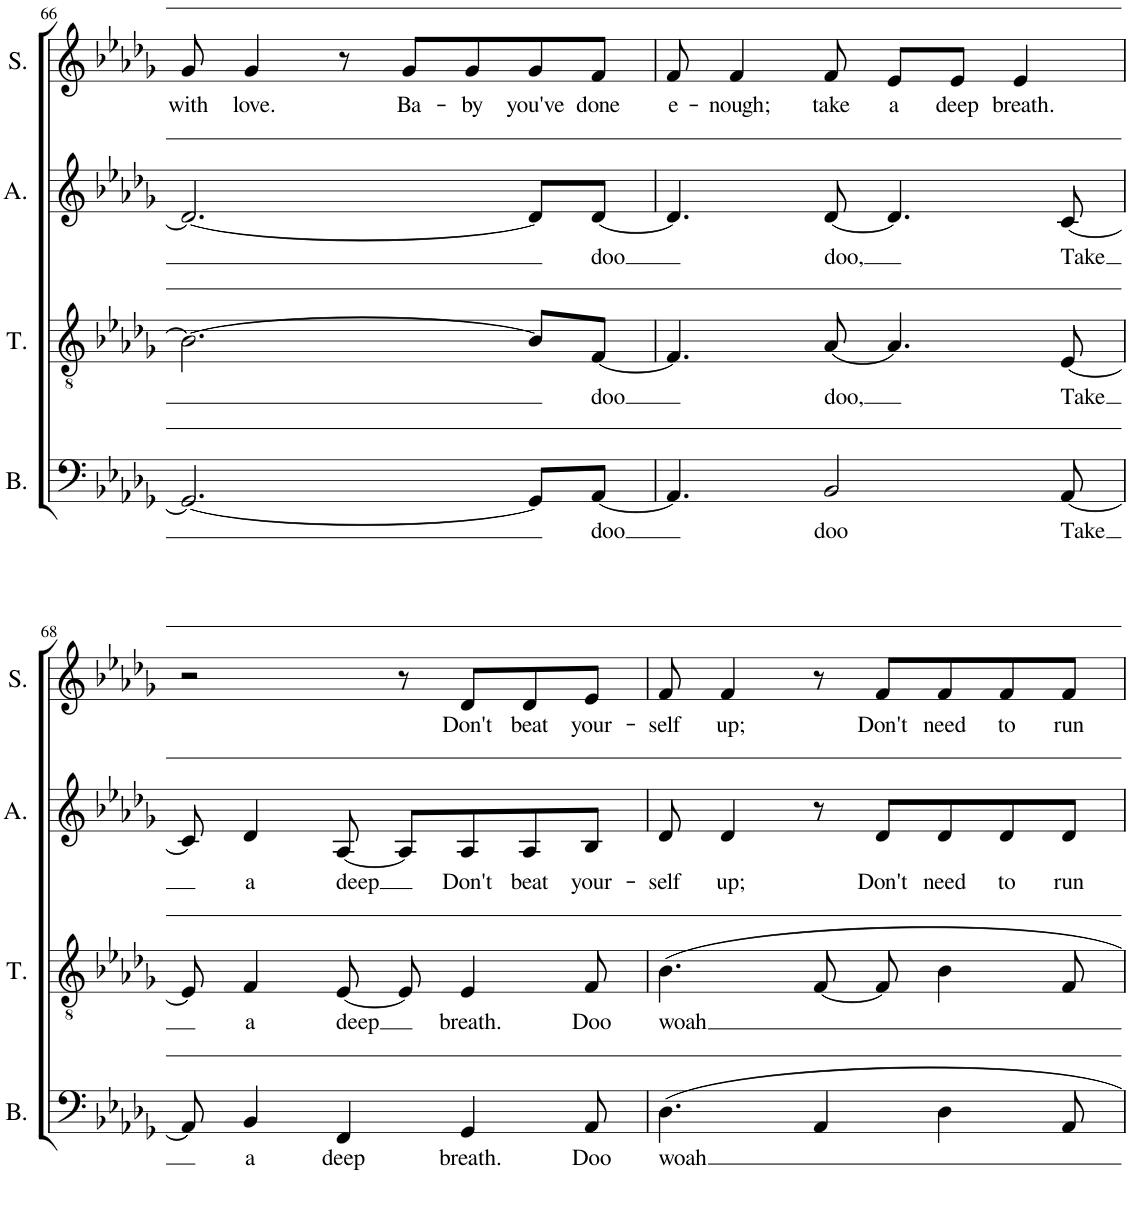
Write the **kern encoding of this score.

**kern	**text	**kern	**text	**kern	**text	**kern	**text
*part4	*part4	*part3	*part3	*part2	*part2	*part1	*part1
*staff4	*staff4	*staff3	*staff3	*staff2	*staff2	*staff1	*staff1
*I"Bass	*	*I"Tenor	*	*I"Alto	*	*I"Soprano	*
*I'B.	*	*I'T.	*	*I'A.	*	*I'S.	*
!!LO:PB:g=z
*clefF4	*	*clefGv2	*	*clefG2	*	*clefG2	*
*k[b-e-a-d-g-]	*	*k[b-e-a-d-g-]	*	*k[b-e-a-d-g-]	*	*k[b-e-a-d-g-]	*
*M4/4	*	*M4/4	*	*M4/4	*	*M4/4	*
=66	=66	=66	=66	=66	=66	=66	=66
!	!	!	!	!	!	!	!LO:LY:b
2.GG-/_	.	2.B-\_	.	2.d-/_	.	8g-/	with
!	!	!	!	!	!	!	!LO:LY:b
.	.	.	.	.	.	4g-/	love.
.	.	.	.	.	.	8r	.
!	!	!	!	!	!	!	!LO:LY:b
.	.	.	.	.	.	8g-/L	Ba-
!	!	!	!	!	!	!	!LO:LY:b
.	.	.	.	.	.	8g-/	-by
!	!	!	!	!	!	!	!LO:LY:b
8GG-/L]	.	8B-/L]	.	8d-/L]	.	8g-/	you've
!	!LO:LY:b	!	!LO:LY:b	!	!LO:LY:b	!	!LO:LY:b
[8AA-/J	doo	[8F/J	doo	[8d-/J	doo	8f/J	done
=67	=67	=67	=67	=67	=67	=67	=67
!	!	!	!	!	!	!	!LO:LY:b
4.AA-/]	.	4.F/]	.	4.d-/]	.	8f/	e-
!	!	!	!	!	!	!	!LO:LY:b
.	.	.	.	.	.	4f/	-nough;
!	!LO:LY:b	!	!LO:LY:b	!	!LO:LY:b	!	!LO:LY:b
2BB-/	doo	[8A-/	doo,	[8d-/	doo,	8f/	take
!	!	!	!	!	!	!	!LO:LY:b
.	.	4.A-/]	.	4.d-/]	.	8e-/L	a
!	!	!	!	!	!	!	!LO:LY:b
.	.	.	.	.	.	8e-/J	deep
!	!	!	!	!	!	!	!LO:LY:b
.	.	.	.	.	.	4e-/	breath.
!	!LO:LY:b	!	!LO:LY:b	!	!LO:LY:b	!	!
[8AA-/	Take	[8E-/	Take	[8c/	Take	.	.
!!LO:LB:g=z
=68	=68	=68	=68	=68	=68	=68	=68
8AA-/]	.	8E-/]	.	8c/]	.	2r	.
!	!LO:LY:b	!	!LO:LY:b	!	!LO:LY:b	!	!
4BB-/	a	4F/	a	4d-/	a	.	.
!	!LO:LY:b	!	!LO:LY:b	!	!LO:LY:b	!	!
4FF/	deep	[8E-/	deep	[8A-/	deep	.	.
.	.	8E-/]	.	8A-/L]	.	8r	.
!	!LO:LY:b	!	!LO:LY:b	!	!LO:LY:b	!	!LO:LY:b
4GG-/	breath.	4E-/	breath.	8A-/	Don't	8d-/L	Don't
!	!	!	!	!	!LO:LY:b	!	!LO:LY:b
.	.	.	.	8A-/	beat	8d-/	beat
!	!LO:LY:b	!	!LO:LY:b	!	!LO:LY:b	!	!LO:LY:b
8AA-/	Doo	8F/	Doo	8B-/J	your-	8e-/J	your-
=69	=69	=69	=69	=69	=69	=69	=69
!	!LO:LY:b	!	!LO:LY:b	!	!LO:LY:b	!	!LO:LY:b
4.D-\	woah	4.B-\	woah	8d-/	-self	8f/	-self
!	!	!	!	!	!LO:LY:b	!	!LO:LY:b
.	.	.	.	4d-/	up;	4f/	up;
4AA-/	.	[8F/	.	8r	.	8r	.
!	!	!	!	!	!LO:LY:b	!	!LO:LY:b
.	.	8F/]	.	8d-/L	Don't	8f/L	Don't
!	!	!	!	!	!LO:LY:b	!	!LO:LY:b
4D-\	.	4B-\	.	8d-/	need	8f/	need
!	!	!	!	!	!LO:LY:b	!	!LO:LY:b
.	.	.	.	8d-/	to	8f/	to
!	!	!	!	!	!LO:LY:b	!	!LO:LY:b
8AA-/	.	8F/	.	8d-/J	run	8f/J	run
=	=	=	=	=	=	=	=
*-	*-	*-	*-	*-	*-	*-	*-
